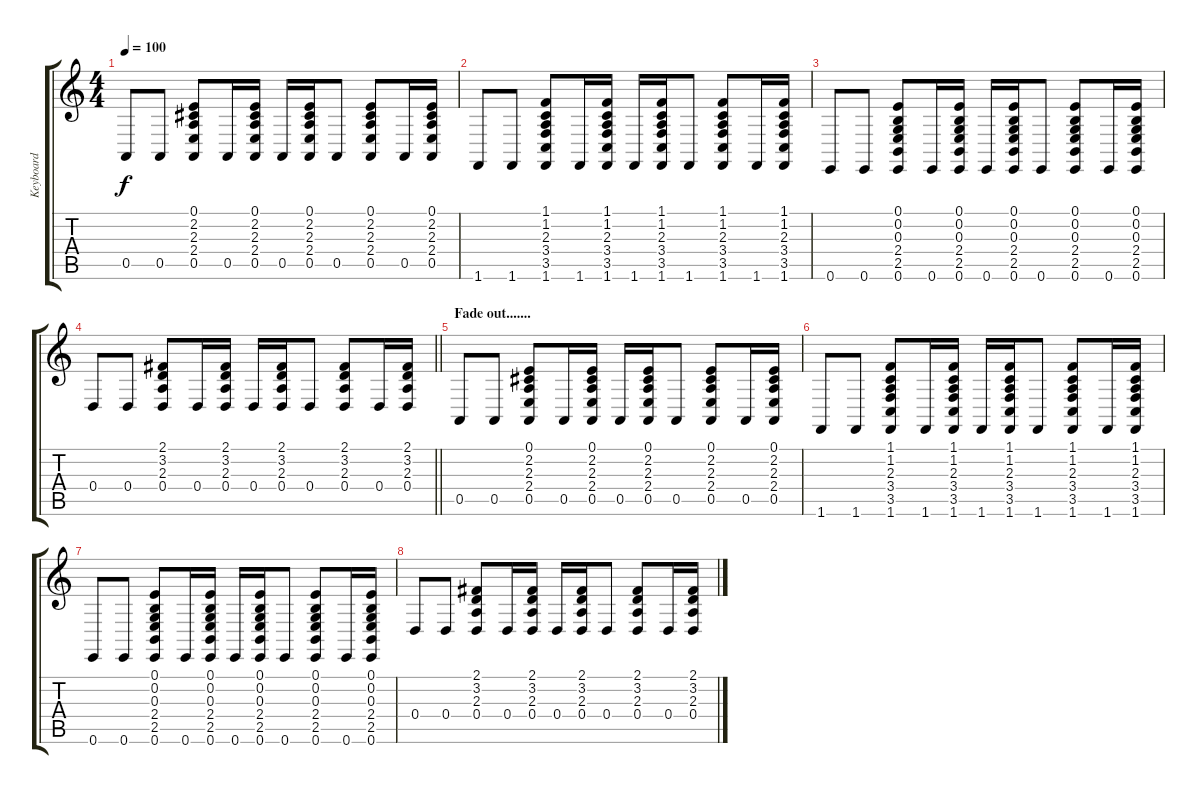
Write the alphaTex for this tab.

\track ("Keyboard" "Keyboard") {instrument brightacousticpiano}
\staff {score tabs}
\tuning (E4 B3 G3 D3 A2 E2) {hide}
\ts (4 4)
\tempo 100
\clef g2
\ks c
0.5.8{dy f volume 12} 0.5.8 (0.1 2.2 2.3 2.4 0.5).8 0.5.16 (0.1 2.2 2.3 2.4 0.5).16 0.5.16 (0.1 2.2 2.3 2.4 0.5).16 0.5.8 (0.1 2.2 2.3 2.4 0.5).8 0.5.16 (0.1 2.2 2.3 2.4 0.5).16 |
1.6.8 1.6.8 (1.1 1.2 2.3 3.4 3.5 1.6).8 1.6.16 (1.1 1.2 2.3 3.4 3.5 1.6).16 1.6.16 (1.1 1.2 2.3 3.4 3.5 1.6).16 1.6.8 (1.1 1.2 2.3 3.4 3.5 1.6).8 1.6.16 (1.1 1.2 2.3 3.4 3.5 1.6).16 |
0.6.8 0.6.8 (0.1 0.2 0.3 2.4 2.5 0.6).8 0.6.16 (0.1 0.2 0.3 2.4 2.5 0.6).16 0.6.16 (0.1 0.2 0.3 2.4 2.5 0.6).16 0.6.8 (0.1 0.2 0.3 2.4 2.5 0.6).8 0.6.16 (0.1 0.2 0.3 2.4 2.5 0.6).16 |
\barLineRight lightlight
0.4.8 0.4.8 (2.1 3.2 2.3 0.4).8 0.4.16 (2.1 3.2 2.3 0.4).16 0.4.16 (2.1 3.2 2.3 0.4).16 0.4.8 (2.1 3.2 2.3 0.4).8 0.4.16 (2.1 3.2 2.3 0.4).16 |
\section ("" "Fade out.......")
0.5.8{volume 0} 0.5.8 (0.1 2.2 2.3 2.4 0.5).8 0.5.16 (0.1 2.2 2.3 2.4 0.5).16 0.5.16 (0.1 2.2 2.3 2.4 0.5).16 0.5.8 (0.1 2.2 2.3 2.4 0.5).8 0.5.16 (0.1 2.2 2.3 2.4 0.5).16 |
1.6.8 1.6.8 (1.1 1.2 2.3 3.4 3.5 1.6).8 1.6.16 (1.1 1.2 2.3 3.4 3.5 1.6).16 1.6.16 (1.1 1.2 2.3 3.4 3.5 1.6).16 1.6.8 (1.1 1.2 2.3 3.4 3.5 1.6).8 1.6.16 (1.1 1.2 2.3 3.4 3.5 1.6).16 |
0.6.8 0.6.8 (0.1 0.2 0.3 2.4 2.5 0.6).8 0.6.16 (0.1 0.2 0.3 2.4 2.5 0.6).16 0.6.16 (0.1 0.2 0.3 2.4 2.5 0.6).16 0.6.8 (0.1 0.2 0.3 2.4 2.5 0.6).8 0.6.16 (0.1 0.2 0.3 2.4 2.5 0.6).16 |
0.4.8 0.4.8 (2.1 3.2 2.3 0.4).8 0.4.16 (2.1 3.2 2.3 0.4).16 0.4.16 (2.1 3.2 2.3 0.4).16 0.4.8 (2.1 3.2 2.3 0.4).8 0.4.16 (2.1 3.2 2.3 0.4).16
